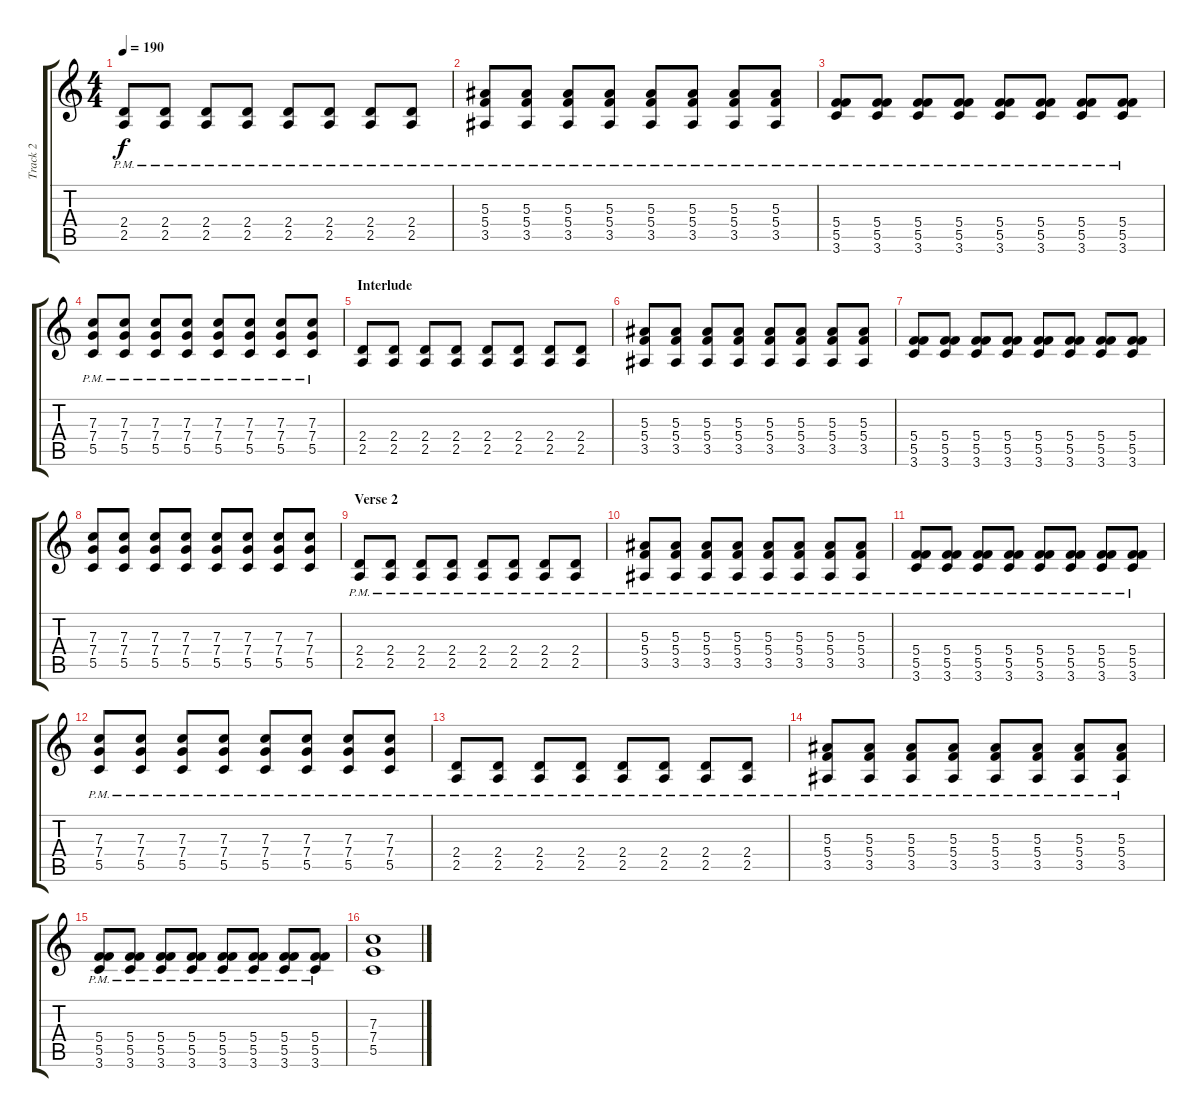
\track ("Track 2" "Track 2") {instrument overdrivenguitar}
\staff {score tabs}
\tuning (D4 A3 F3 C3 G2 D3) {hide}
\ts (4 4)
\tempo 190
\clef g2
\ks c
(2.4 2.5{pm}).8{dy f} (2.4 2.5{pm}).8 (2.4 2.5{pm}).8 (2.4 2.5{pm}).8 (2.4 2.5{pm}).8 (2.4 2.5{pm}).8 (2.4 2.5{pm}).8 (2.4 2.5{pm}).8 |
(5.3 5.4 3.5{pm}).8 (5.3 5.4 3.5{pm}).8 (5.3 5.4 3.5{pm}).8 (5.3 5.4 3.5{pm}).8 (5.3 5.4 3.5{pm}).8 (5.3 5.4 3.5{pm}).8 (5.3 5.4 3.5{pm}).8 (5.3 5.4 3.5{pm}).8 |
(5.4 5.5{pm} 3.6).8 (5.4 5.5{pm} 3.6).8 (5.4 5.5{pm} 3.6).8 (5.4 5.5{pm} 3.6).8 (5.4 5.5{pm} 3.6).8 (5.4 5.5{pm} 3.6).8 (5.4 5.5{pm} 3.6).8 (5.4 5.5{pm} 3.6).8 |
(7.3 7.4 5.5{pm}).8 (7.3 7.4 5.5{pm}).8 (7.3 7.4 5.5{pm}).8 (7.3 7.4 5.5{pm}).8 (7.3 7.4 5.5{pm}).8 (7.3 7.4 5.5{pm}).8 (7.3 7.4 5.5{pm}).8 (7.3 7.4 5.5{pm}).8 |
\section ("" "Interlude")
(2.4 2.5).8 (2.4 2.5).8 (2.4 2.5).8 (2.4 2.5).8 (2.4 2.5).8 (2.4 2.5).8 (2.4 2.5).8 (2.4 2.5).8 |
(5.3 5.4 3.5).8 (5.3 5.4 3.5).8 (5.3 5.4 3.5).8 (5.3 5.4 3.5).8 (5.3 5.4 3.5).8 (5.3 5.4 3.5).8 (5.3 5.4 3.5).8 (5.3 5.4 3.5).8 |
(5.4 5.5 3.6).8 (5.4 5.5 3.6).8 (5.4 5.5 3.6).8 (5.4 5.5 3.6).8 (5.4 5.5 3.6).8 (5.4 5.5 3.6).8 (5.4 5.5 3.6).8 (5.4 5.5 3.6).8 |
(7.3 7.4 5.5).8 (7.3 7.4 5.5).8 (7.3 7.4 5.5).8 (7.3 7.4 5.5).8 (7.3 7.4 5.5).8 (7.3 7.4 5.5).8 (7.3 7.4 5.5).8 (7.3 7.4 5.5).8 |
\section ("" "Verse 2")
(2.4 2.5{pm}).8{volume 9} (2.4 2.5{pm}).8 (2.4 2.5{pm}).8 (2.4 2.5{pm}).8 (2.4 2.5{pm}).8 (2.4 2.5{pm}).8 (2.4 2.5{pm}).8 (2.4 2.5{pm}).8 |
(5.3 5.4 3.5{pm}).8 (5.3 5.4 3.5{pm}).8 (5.3 5.4 3.5{pm}).8 (5.3 5.4 3.5{pm}).8 (5.3 5.4 3.5{pm}).8 (5.3 5.4 3.5{pm}).8 (5.3 5.4 3.5{pm}).8 (5.3 5.4 3.5{pm}).8 |
(5.4 5.5{pm} 3.6).8 (5.4 5.5{pm} 3.6).8 (5.4 5.5{pm} 3.6).8 (5.4 5.5{pm} 3.6).8 (5.4 5.5{pm} 3.6).8 (5.4 5.5{pm} 3.6).8 (5.4 5.5{pm} 3.6).8 (5.4 5.5{pm} 3.6).8 |
(7.3 7.4 5.5{pm}).8 (7.3 7.4 5.5{pm}).8 (7.3 7.4 5.5{pm}).8 (7.3 7.4 5.5{pm}).8 (7.3 7.4 5.5{pm}).8 (7.3 7.4 5.5{pm}).8 (7.3 7.4 5.5{pm}).8 (7.3 7.4 5.5{pm}).8 |
(2.4 2.5{pm}).8 (2.4 2.5{pm}).8 (2.4 2.5{pm}).8 (2.4 2.5{pm}).8 (2.4 2.5{pm}).8 (2.4 2.5{pm}).8 (2.4 2.5{pm}).8 (2.4 2.5{pm}).8 |
(5.3 5.4 3.5{pm}).8 (5.3 5.4 3.5{pm}).8 (5.3 5.4 3.5{pm}).8 (5.3 5.4 3.5{pm}).8 (5.3 5.4 3.5{pm}).8 (5.3 5.4 3.5{pm}).8 (5.3 5.4 3.5{pm}).8 (5.3 5.4 3.5{pm}).8 |
(5.4 5.5{pm} 3.6).8{volume 13} (5.4 5.5{pm} 3.6).8 (5.4 5.5{pm} 3.6).8 (5.4 5.5{pm} 3.6).8 (5.4 5.5{pm} 3.6).8 (5.4 5.5{pm} 3.6).8 (5.4 5.5{pm} 3.6).8 (5.4 5.5{pm} 3.6).8 |
(7.3 7.4 5.5).1
